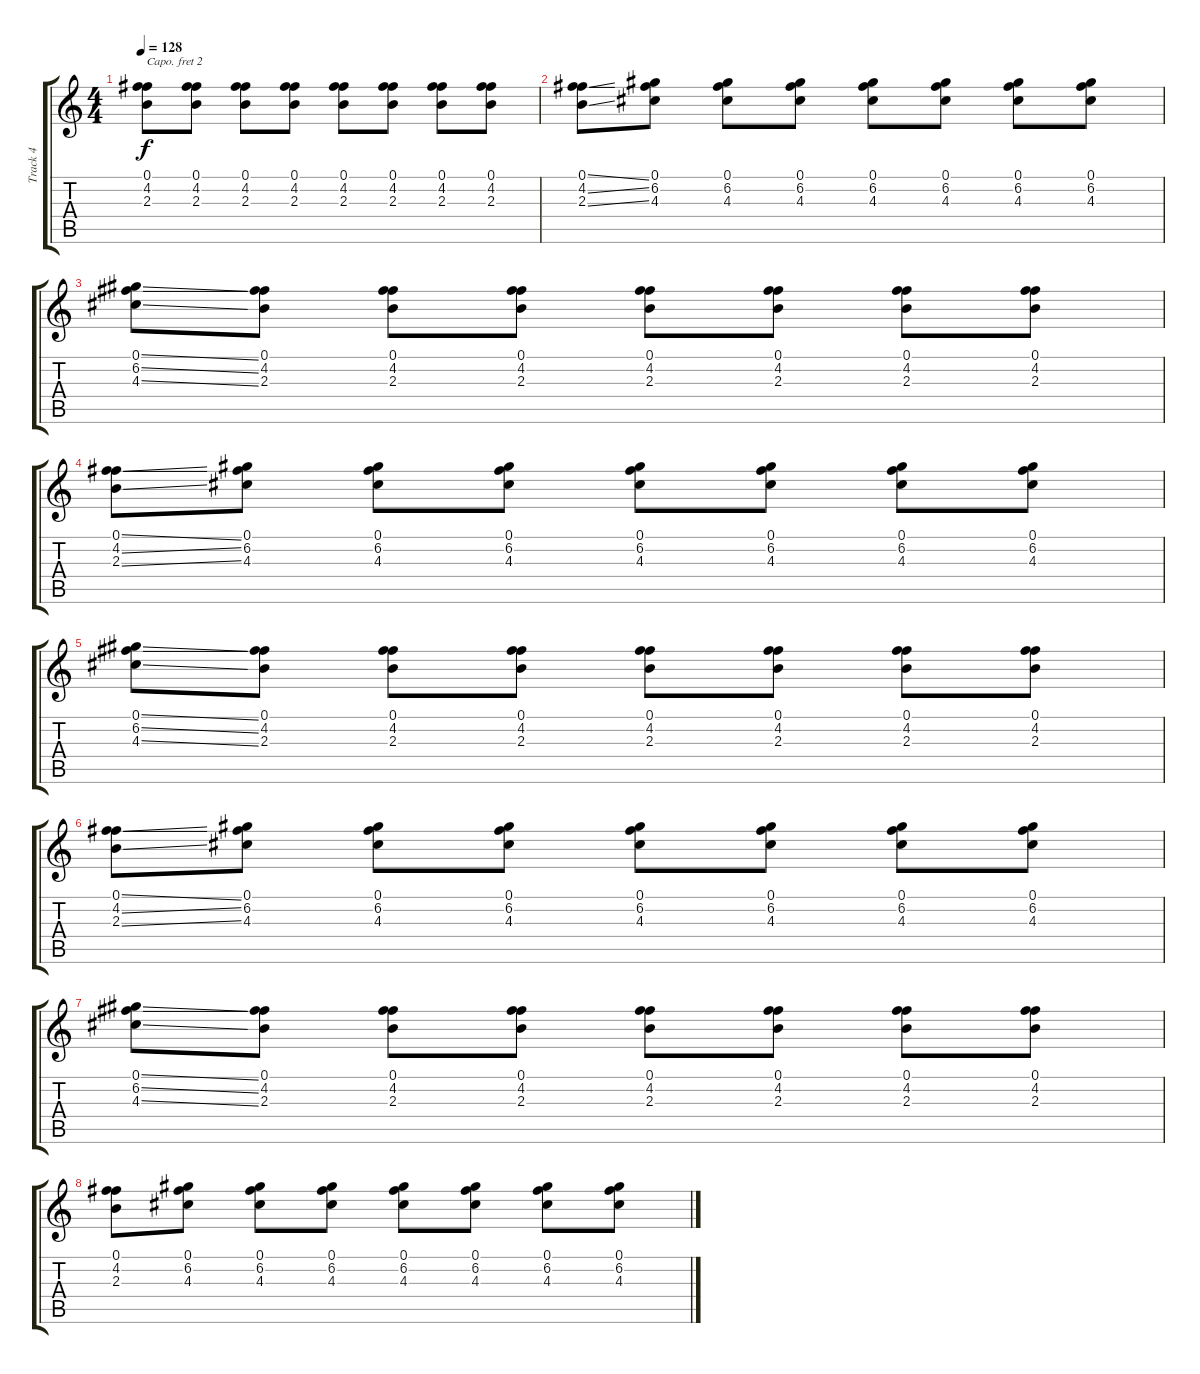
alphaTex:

\track ("Track 4" "Track 4") {instrument overdrivenguitar}
\staff {score tabs}
\capo 2
\tuning (E4 C4 G3 D3 A2 E2) {hide}
\ts (4 4)
\tempo 128
\clef g2
\ks c
(0.1 4.2 2.3).8{dy f} (0.1 4.2 2.3).8 (0.1 4.2 2.3).8 (0.1 4.2 2.3).8 (0.1 4.2 2.3).8 (0.1 4.2 2.3).8 (0.1 4.2 2.3).8 (0.1 4.2 2.3).8 |
(0.1{ss} 4.2{ss} 2.3{ss}).8 (0.1 6.2 4.3).8 (0.1 6.2 4.3).8 (0.1 6.2 4.3).8 (0.1 6.2 4.3).8 (0.1 6.2 4.3).8 (0.1 6.2 4.3).8 (0.1 6.2 4.3).8 |
(0.1{ss} 6.2{ss} 4.3{ss}).8 (0.1 4.2 2.3).8 (0.1 4.2 2.3).8 (0.1 4.2 2.3).8 (0.1 4.2 2.3).8 (0.1 4.2 2.3).8 (0.1 4.2 2.3).8 (0.1 4.2 2.3).8 |
(0.1{ss} 4.2{ss} 2.3{ss}).8 (0.1 6.2 4.3).8 (0.1 6.2 4.3).8 (0.1 6.2 4.3).8 (0.1 6.2 4.3).8 (0.1 6.2 4.3).8 (0.1 6.2 4.3).8 (0.1 6.2 4.3).8 |
(0.1{ss} 6.2{ss} 4.3{ss}).8 (0.1 4.2 2.3).8 (0.1 4.2 2.3).8 (0.1 4.2 2.3).8 (0.1 4.2 2.3).8 (0.1 4.2 2.3).8 (0.1 4.2 2.3).8 (0.1 4.2 2.3).8 |
(0.1{ss} 4.2{ss} 2.3{ss}).8 (0.1 6.2 4.3).8 (0.1 6.2 4.3).8 (0.1 6.2 4.3).8 (0.1 6.2 4.3).8 (0.1 6.2 4.3).8 (0.1 6.2 4.3).8 (0.1 6.2 4.3).8 |
(0.1{ss} 6.2{ss} 4.3{ss}).8 (0.1 4.2 2.3).8 (0.1 4.2 2.3).8 (0.1 4.2 2.3).8 (0.1 4.2 2.3).8 (0.1 4.2 2.3).8 (0.1 4.2 2.3).8 (0.1 4.2 2.3).8 |
(0.1 4.2 2.3).8 (0.1 6.2 4.3).8 (0.1 6.2 4.3).8 (0.1 6.2 4.3).8 (0.1 6.2 4.3).8 (0.1 6.2 4.3).8 (0.1 6.2 4.3).8 (0.1 6.2 4.3).8
